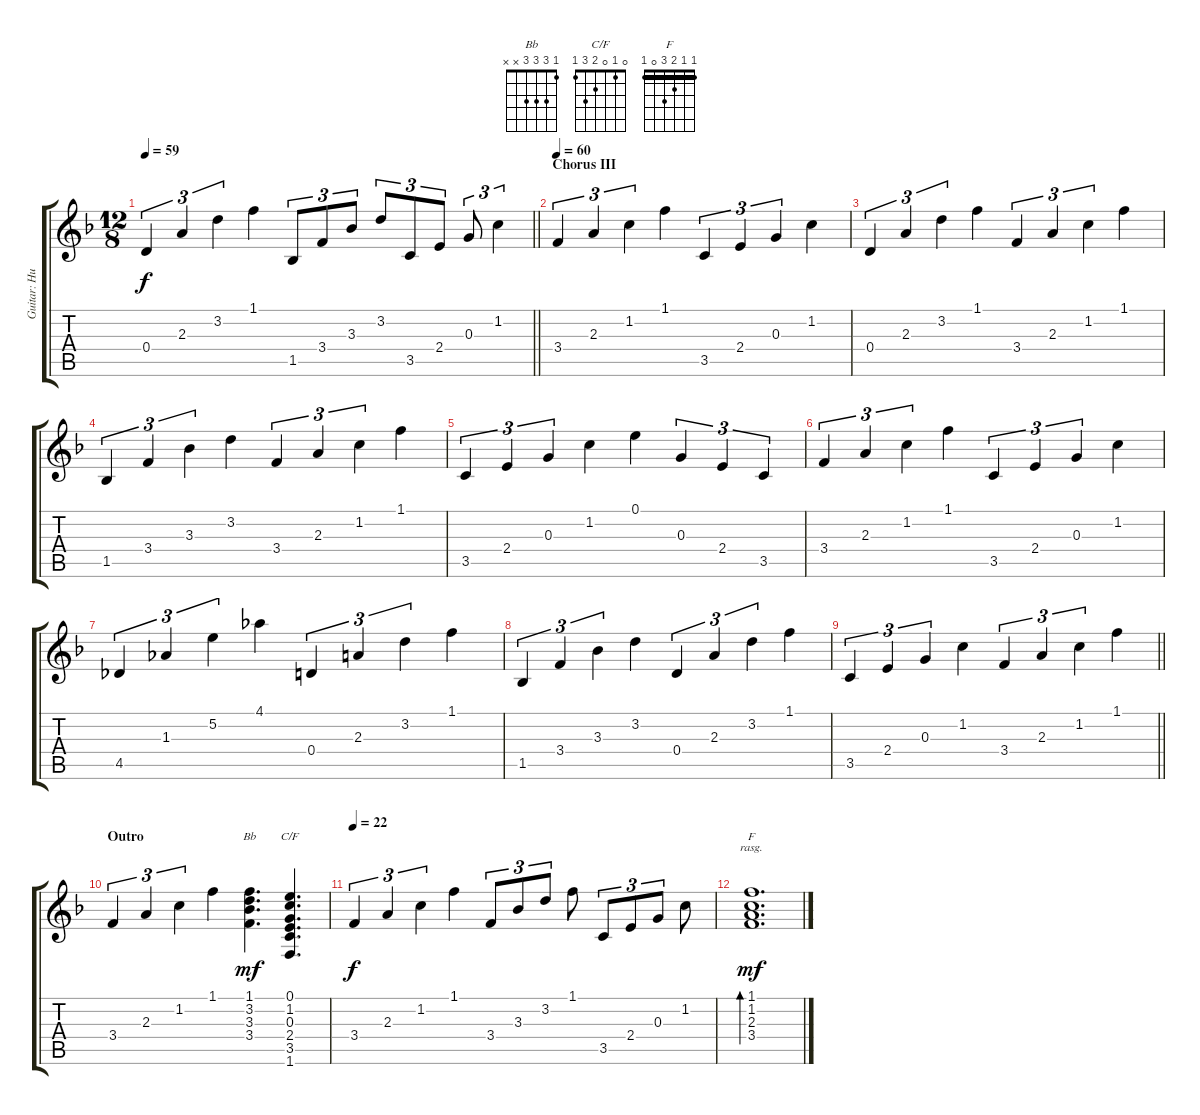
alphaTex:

\track ("Guitar: Hugh" "Guitar: Hu") {instrument electricguitarjazz}
\staff {score tabs}
\tuning (E4 B3 G3 D3 A2 E2) {hide}
\chord ("Bb" 1 3 3 3 x x)
\chord ("C/F" 0 1 0 2 3 1)
\chord ("F" 1 1 2 3 0 1) {barre 1}
\ts (12 8)
\tempo 59
\clef g2
\barLineRight lightlight
\ks f
0.4.4{tu (3 2) dy f} 2.3.4{tu (3 2)} 3.2.4{tu (3 2)} 1.1.4 1.5.8{tu (3 2)} 3.4.8{tu (3 2)} 3.3.8{tu (3 2)} 3.2.8{tu (3 2)} 3.5.8{tu (3 2)} 2.4.8{tu (3 2)} 0.3.8{tu (3 2)} 1.2.4{tu (3 2)} |
\section ("" "Chorus III")
\tempo 60
3.4.4{tu (3 2)} 2.3.4{tu (3 2)} 1.2.4{tu (3 2)} 1.1.4 3.5.4{tu (3 2)} 2.4.4{tu (3 2)} 0.3.4{tu (3 2)} 1.2.4 |
0.4.4{tu (3 2)} 2.3.4{tu (3 2)} 3.2.4{tu (3 2)} 1.1.4 3.4.4{tu (3 2)} 2.3.4{tu (3 2)} 1.2.4{tu (3 2)} 1.1.4 |
1.5.4{tu (3 2)} 3.4.4{tu (3 2)} 3.3.4{tu (3 2)} 3.2.4 3.4.4{tu (3 2)} 2.3.4{tu (3 2)} 1.2.4{tu (3 2)} 1.1.4 |
3.5.4{tu (3 2)} 2.4.4{tu (3 2)} 0.3.4{tu (3 2)} 1.2.4 0.1.4 0.3.4{tu (3 2)} 2.4.4{tu (3 2)} 3.5.4{tu (3 2)} |
3.4.4{tu (3 2)} 2.3.4{tu (3 2)} 1.2.4{tu (3 2)} 1.1.4 3.5.4{tu (3 2)} 2.4.4{tu (3 2)} 0.3.4{tu (3 2)} 1.2.4 |
4.5.4{tu (3 2)} 1.3.4{tu (3 2)} 5.2.4{tu (3 2)} 4.1.4 0.4.4{tu (3 2)} 2.3.4{tu (3 2)} 3.2.4{tu (3 2)} 1.1.4 |
1.5.4{tu (3 2)} 3.4.4{tu (3 2)} 3.3.4{tu (3 2)} 3.2.4 0.4.4{tu (3 2)} 2.3.4{tu (3 2)} 3.2.4{tu (3 2)} 1.1.4 |
\barLineRight lightlight
3.5.4{tu (3 2)} 2.4.4{tu (3 2)} 0.3.4{tu (3 2)} 1.2.4 3.4.4{tu (3 2)} 2.3.4{tu (3 2)} 1.2.4{tu (3 2)} 1.1.4 |
\section ("" "Outro")
3.4.4{tu (3 2)} 2.3.4{tu (3 2)} 1.2.4{tu (3 2)} 1.1.4 (1.1 3.2 3.3 3.4).4{d ch "Bb" dy mf} (0.1 1.2 0.3 2.4 3.5 1.6).4{d ch "C/F"} |
\tempo 22
3.4.4{tu (3 2) dy f} 2.3.4{tu (3 2)} 1.2.4{tu (3 2)} 1.1.4 3.4.8{tu (3 2)} 3.3.8{tu (3 2)} 3.2.8{tu (3 2)} 1.1.8 3.5.8{tu (3 2)} 2.4.8{tu (3 2)} 0.3.8{tu (3 2)} 1.2.8 |
(1.1 1.2 2.3 3.4).1{d bd 480 ch "F" rasg ii dy mf}
